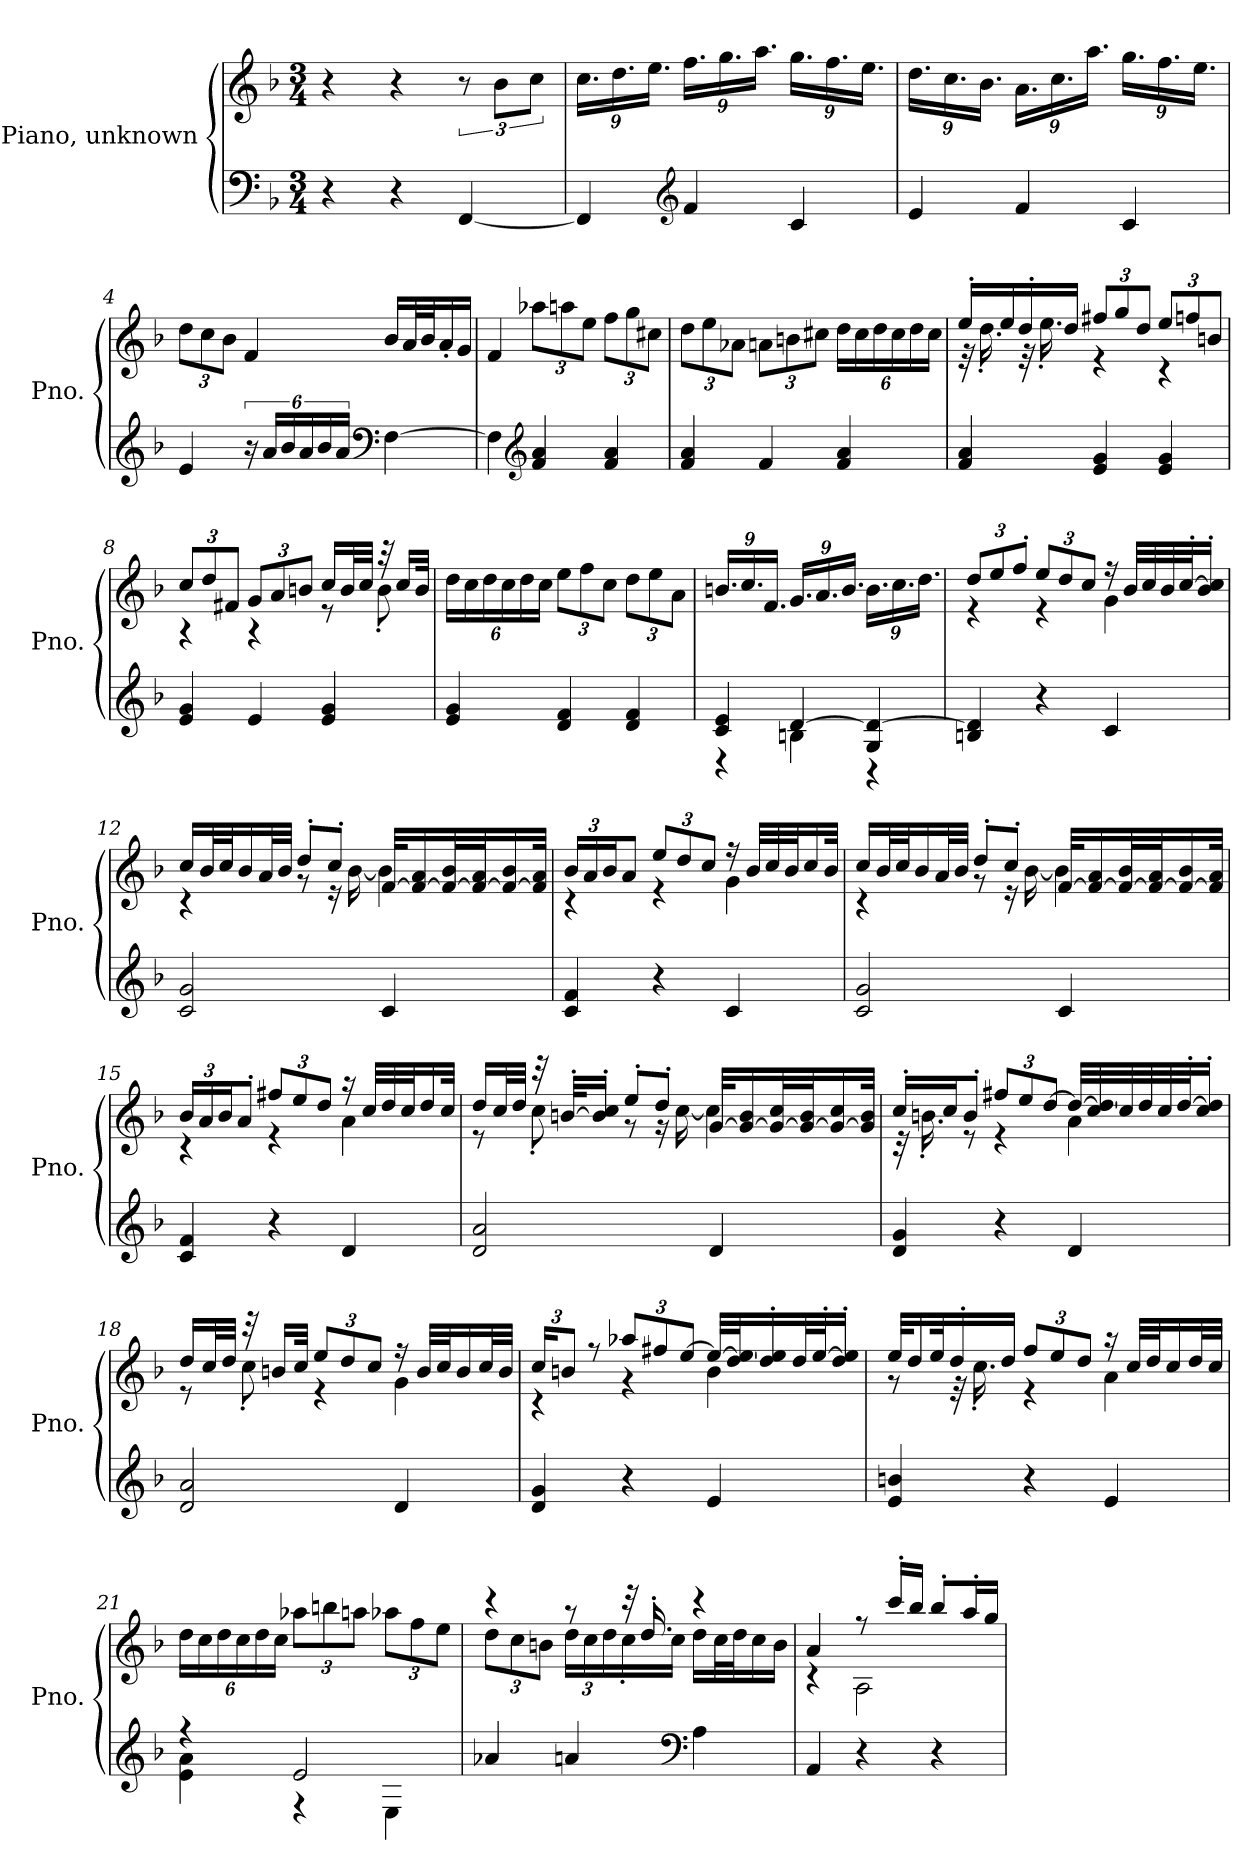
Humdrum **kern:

**kern	**kern
*part1	*part1
*staff2	*staff1
*I"Piano, unknown	*
*I'Pno.	*
*clefF4	*clefG2
*k[b-]	*k[b-]
*M3/4	*M3/4
*MM125	*MM125
=1	=1
4r	4r
4r	4r
[4FF/	12r
.	12b-\L
.	12cc\J
=2	=2
*	*Xbrackettup
4FF/]	18.cc\LL
.	18.dd\
.	18.ee\JJ
*clefG2	*
4f/	18.ff\LL
.	18.gg\
.	18.aa\JJ
4c/	18.gg\LL
.	18.ff\
.	18.ee\JJ
=3	=3
4e/	18.dd\LL
.	18.cc\
.	18.b-\JJ
4f/	18.a\LL
.	18.cc\
.	18.aa\JJ
4c/	18.gg\LL
.	18.ff\
.	18.ee\JJ
!!LO:LB:g=z
=4	=4
4e/	12dd\L
.	12cc\
.	12b-\J
24r	4f/
24a/LL	.
24b-/	.
*Xbrackettup	*
24a/	.
24b-/	.
24a/JJ	.
*clefF4	*
[4F\	16b-/LL
.	32a/L
.	32b-/J
.	16a'/
.	16g/JJ
=5	=5
4F\]	4f/
*clefG2	*
4f/ 4a/	12aa-X\L
.	12aan\
.	12ee\J
4f/ 4a/	12ff\L
.	12gg\
.	12cc#X\J
=6	=6
4f/ 4a/	12dd\L
.	12ee\
.	12a-X\J
4f/	12an\L
.	12bn\
.	12cc#X\J
4f/ 4a/	24dd\LL
.	24cc#\
.	24dd\
.	24cc#\
.	24dd\
.	24cc#\JJ
!!LO:LB:g=z
=7	=7
*	*^
4f/ 4a/	16ee'/LL	32r
.	.	16.dd'\
.	16ee/	.
.	16dd'/	32r
.	.	16.ee'\
.	16dd/JJ	.
4e/ 4g/	12ff#X/L	4r
.	12gg/	.
.	12dd/J	.
4e/ 4g/	12ee/L	4r
.	12ffn/	.
.	12bn/J	.
=8	=8	=8
4e/ 4g/	12cc/L	4r
.	12dd/	.
.	12f#X/J	.
4e/	12g/L	4r
.	12a/	.
.	12bn/J	.
4e/ 4g/	16cc/LL	8r
.	32b/L	.
.	32cc/JJJ	.
.	32r	8b'\
.	16cc/LL	.
.	32b/JJk	.
*	*v	*v
=9	=9
4e/ 4g/	24dd\LL
.	24cc\
.	24dd\
.	24cc\
.	24dd\
.	24cc\JJ
4d/ 4f/	12ee\L
.	12ff\
.	12cc\J
4d/ 4f/	12dd\L
.	12ee\
.	12a\J
!!LO:LB:g=z
=10	=10
*^	*
4c/ 4e/	4r	18.bn/LL
.	.	18.cc/
.	.	18.f/JJ
[4d/	4Bn\	18.g/LL
.	.	18.a/
.	.	18.b/JJ
4G/ 4d/_	4r	18.b\LL
.	.	18.cc\
.	.	18.dd\JJ
*v	*v	*
=11	=11
*	*^
4Bn/ 4d/]	12dd/L	4r
.	12ee/	.
.	12ff'/J	.
4r	12ee/L	4r
.	12dd/	.
.	12cc/J	.
4c/	16r	4g\
.	32b-/LLL	.
.	32cc/	.
.	32b-/	.
.	[32cc'/J	.
.	16b-/' 16cc/]'JJ	.
=12	=12	=12
2c/ 2g/	16cc/LL	4r
.	32b-/L	.
.	32cc/J	.
.	16b-/	.
.	32a/L	.
.	32b-/JJJ	.
.	8dd'/L	8r
.	8cc'/J	16r
.	.	[16b-\
4c/	[32f/KLL	4b-\]
.	16f/_ 16a/	.
.	32f/_ 32b-/L	.
.	32f/_ 32a/J	.
.	16f/_ 16b-/	.
.	32f/] 32a/JJk	.
!!LO:LB:g=z	!!
=13	=13	=13
4c/ 4f/	24b-/LL	4r
.	24a/	.
.	24b-/J	.
.	8a/J	.
4r	12ee/L	4r
.	12dd/	.
.	12cc/J	.
4c/	16r	4g\
.	32b-/LLL	.
.	32cc/	.
.	32b-/J	.
.	16cc/	.
.	32b-/JJk	.
=14	=14	=14
2c/ 2g/	16cc/LL	4r
.	32b-/L	.
.	32cc/J	.
.	16b-/	.
.	32a/L	.
.	32b-/JJJ	.
.	8dd'/L	8r
.	8cc'/J	16r
.	.	[16b-\
4c/	[32f/KLL	4b-\]
.	16f/_ 16a/	.
.	32f/_ 32b-/L	.
.	32f/_ 32a/J	.
.	16f/_ 16b-/	.
.	32f/] 32a/JJk	.
=15	=15	=15
4c/ 4f/	24b-/LL	4r
.	24a/	.
.	24b-/J	.
.	8a'/J	.
4r	12ff#X/L	4r
.	12ee/	.
.	12dd/J	.
4d/	16r	4a\
.	32cc/LLL	.
.	32dd/	.
.	32cc/J	.
.	16dd/	.
.	32cc/JJk	.
!!LO:LB:g=z	!!
=16	=16	=16
2d/ 2a/	16dd/LL	8r
.	32cc/L	.
.	32dd/JJJ	.
.	32r	8cc'\
.	[32bn'/KLL	.
.	16b/]' 16cc/'JJ	.
.	8ee'/L	8r
.	8dd'/J	16r
.	.	[16cc\
4d/	[32g/KLL	4cc\]
.	16g/_ 16b/	.
.	32g/_ 32cc/L	.
.	32g/_ 32b/J	.
.	16g/_ 16cc/	.
.	32g/] 32b/JJk	.
=17	=17	=17
4d/ 4g/	16cc'/LL	32r
.	.	16.bn'\
.	16cc/J	.
.	8b'/J	8r
4r	12ff#X/L	4r
.	12ee/	.
.	[12dd/J	.
4d/	32dd/LLL_	4a\
.	[32cc/ 32dd/]	.
.	32cc/]	.
.	32dd/	.
.	32cc/	.
.	[32dd'/J	.
.	16cc/' 16dd/]'JJ	.
!!LO:PB:g=z	!!
=18	=18	=18
2d/ 2a/	16dd/LL	8r
.	32cc/L	.
.	32dd/JJJ	.
.	32r	8cc'\
.	16bn/LL	.
.	32cc/JJk	.
.	12ee/L	4r
.	12dd/	.
.	12cc/J	.
4d/	16r	4g\
.	32b/LLL	.
.	32cc/J	.
.	16b/	.
.	32cc/L	.
.	32b/JJJ	.
=19	=19	=19
4d/ 4g/	24cc/KL	4r
.	12bn/J	.
.	8r	.
4r	12aa-X/L	4r
.	12ff#X/	.
.	[12ee/J	.
4e/	32ee/LLL_	4b\
.	[32dd/ 32ee/]J	.
.	16dd/]' 16ee/'	.
.	32dd/L	.
.	[32ee'/J	.
.	16dd/' 16ee/]'JJ	.
!!LO:LB:g=z	!!
=20	=20	=20
4e/ 4bn/	32ee/KLL	8r
.	16dd/	.
.	32ee/K	.
.	16dd'/	32r
.	.	16.cc'\
.	16dd/JJ	.
4r	12ff/L	4r
.	12ee/	.
.	12dd/J	.
4e/	16r	4a\
.	32cc/LLL	.
.	32dd/J	.
.	16cc/	.
.	32dd/L	.
.	32cc/JJJ	.
*	*v	*v
=21	=21
*^	*
4r	4e\ 4a\	24dd\LL
.	.	24cc\
.	.	24dd\
.	.	24cc\
.	.	24dd\
.	.	24cc\JJ
2e/	4r	12aa-X\L
.	.	12bbn\
.	.	12aan\J
.	4E\	12aa-X\L
.	.	12ff\
.	.	12ee\J
*v	*v	*
!!LO:LB:g=z
=22	=22
*	*^
4a-X/	4r	12dd\L
.	.	12cc\
.	.	12bn\J
4an/	8r	24dd\LL
.	.	24cc\
.	.	24dd\
.	32r	16cc'\
.	16.dd'/	.
.	.	16cc\JJ
*clefF4	*	*
4A\	4r	16dd\LL
.	.	32cc\L
.	.	32dd\J
.	.	16cc\
.	.	16b\JJ
=23	=23	=23
4AA/	4a/	4r
4r	8r	2A\
.	16ccc'/LL	.
.	16bb-/JJ	.
4r	8bb-'/L	.
.	16aa'/L	.
.	16gg/JJ	.
*	*v	*v
=	=
*-	*-
